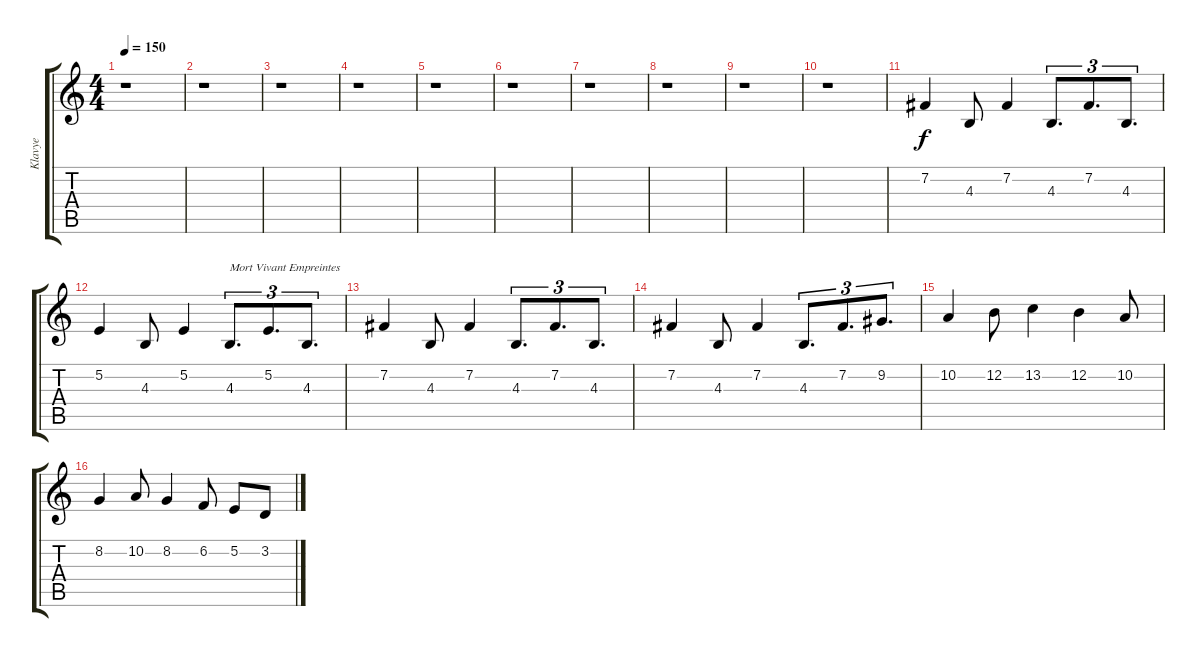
\track ("Klavye" "Klavye") {instrument stringensemble1}
\staff {score tabs}
\tuning (E4 B3 G3 D3 A2 E2) {hide}
\ts (4 4)
\tempo 150
\clef g2
\ks c
r.1{dy f} |
r.1 |
r.1 |
r.1 |
r.1 |
r.1 |
r.1 |
r.1 |
r.1 |
r.1 |
7.2.4 4.3.8 7.2.4 4.3.8{d tu (3 2)} 7.2.8{d tu (3 2)} 4.3.8{d tu (3 2)} |
5.2.4 4.3.8 5.2.4 4.3.8{d tu (3 2) txt "Mort Vivant Empreintes"} 5.2.8{d tu (3 2)} 4.3.8{d tu (3 2)} |
7.2.4 4.3.8 7.2.4 4.3.8{d tu (3 2)} 7.2.8{d tu (3 2)} 4.3.8{d tu (3 2)} |
7.2.4 4.3.8 7.2.4 4.3.8{d tu (3 2)} 7.2.8{d tu (3 2)} 9.2.8{d tu (3 2)} |
10.2.4 12.2.8 13.2.4 12.2.4 10.2.8 |
8.2.4 10.2.8 8.2.4 6.2.8 5.2.8 3.2.8
